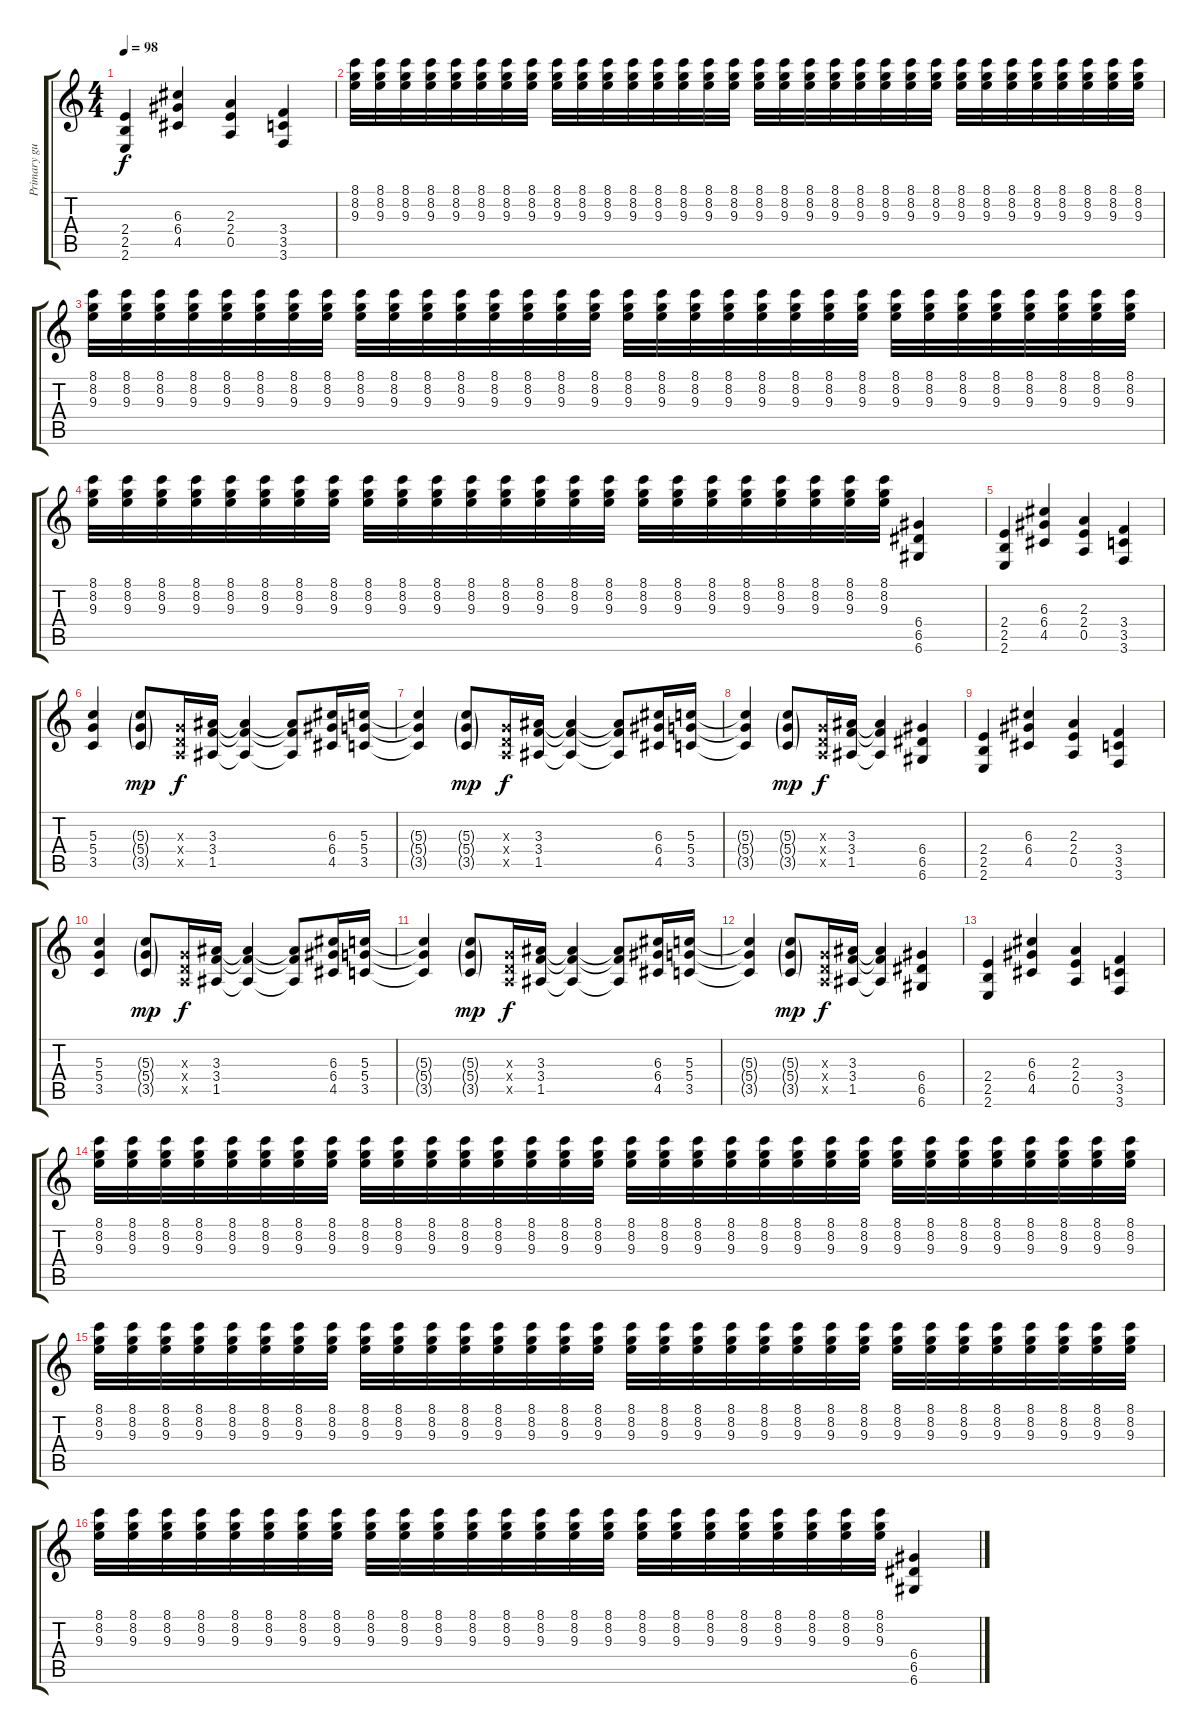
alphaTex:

\track ("Primary guitar" "Primary gu") {instrument electricguitarjazz}
\staff {score tabs}
\tuning (E4 B3 G3 D3 A2 D2) {hide}
\ts (4 4)
\tempo 98
\clef g2
\ks c
(2.4 2.5 2.6).4{dy f} (6.3 6.4 4.5).4 (2.3 2.4 0.5).4 (3.4 3.5 3.6).4 |
(8.1 8.2 9.3).32 (8.1 8.2 9.3).32 (8.1 8.2 9.3).32 (8.1 8.2 9.3).32 (8.1 8.2 9.3).32 (8.1 8.2 9.3).32 (8.1 8.2 9.3).32 (8.1 8.2 9.3).32 (8.1 8.2 9.3).32 (8.1 8.2 9.3).32 (8.1 8.2 9.3).32 (8.1 8.2 9.3).32 (8.1 8.2 9.3).32 (8.1 8.2 9.3).32 (8.1 8.2 9.3).32 (8.1 8.2 9.3).32 (8.1 8.2 9.3).32 (8.1 8.2 9.3).32 (8.1 8.2 9.3).32 (8.1 8.2 9.3).32 (8.1 8.2 9.3).32 (8.1 8.2 9.3).32 (8.1 8.2 9.3).32 (8.1 8.2 9.3).32 (8.1 8.2 9.3).32 (8.1 8.2 9.3).32 (8.1 8.2 9.3).32 (8.1 8.2 9.3).32 (8.1 8.2 9.3).32 (8.1 8.2 9.3).32 (8.1 8.2 9.3).32 (8.1 8.2 9.3).32 |
(8.1 8.2 9.3).32 (8.1 8.2 9.3).32 (8.1 8.2 9.3).32 (8.1 8.2 9.3).32 (8.1 8.2 9.3).32 (8.1 8.2 9.3).32 (8.1 8.2 9.3).32 (8.1 8.2 9.3).32 (8.1 8.2 9.3).32 (8.1 8.2 9.3).32 (8.1 8.2 9.3).32 (8.1 8.2 9.3).32 (8.1 8.2 9.3).32 (8.1 8.2 9.3).32 (8.1 8.2 9.3).32 (8.1 8.2 9.3).32 (8.1 8.2 9.3).32 (8.1 8.2 9.3).32 (8.1 8.2 9.3).32 (8.1 8.2 9.3).32 (8.1 8.2 9.3).32 (8.1 8.2 9.3).32 (8.1 8.2 9.3).32 (8.1 8.2 9.3).32 (8.1 8.2 9.3).32 (8.1 8.2 9.3).32 (8.1 8.2 9.3).32 (8.1 8.2 9.3).32 (8.1 8.2 9.3).32 (8.1 8.2 9.3).32 (8.1 8.2 9.3).32 (8.1 8.2 9.3).32 |
(8.1 8.2 9.3).32 (8.1 8.2 9.3).32 (8.1 8.2 9.3).32 (8.1 8.2 9.3).32 (8.1 8.2 9.3).32 (8.1 8.2 9.3).32 (8.1 8.2 9.3).32 (8.1 8.2 9.3).32 (8.1 8.2 9.3).32 (8.1 8.2 9.3).32 (8.1 8.2 9.3).32 (8.1 8.2 9.3).32 (8.1 8.2 9.3).32 (8.1 8.2 9.3).32 (8.1 8.2 9.3).32 (8.1 8.2 9.3).32 (8.1 8.2 9.3).32 (8.1 8.2 9.3).32 (8.1 8.2 9.3).32 (8.1 8.2 9.3).32 (8.1 8.2 9.3).32 (8.1 8.2 9.3).32 (8.1 8.2 9.3).32 (8.1 8.2 9.3).32 (6.4 6.5 6.6).4 |
(2.4 2.5 2.6).4 (6.3 6.4 4.5).4 (2.3 2.4 0.5).4 (3.4 3.5 3.6).4 |
(5.3 5.4 3.5).4 (5.3{g} 5.4{g} 3.5{g}).8{dy mp} (0.3{x} 0.4{x} 0.5{x}).16{dy f} (3.3 3.4 1.5).16 (3.3{t} 3.4{t} 1.5{t}).4 (3.3{t} 3.4{t} 1.5{t}).8 (6.3 6.4 4.5).16 (5.3 5.4 3.5).16 |
(5.3{t} 5.4{t} 3.5{t}).4 (5.3{g} 5.4{g} 3.5{g}).8{dy mp} (0.3{x} 0.4{x} 0.5{x}).16{dy f} (3.3 3.4 1.5).16 (3.3{t} 3.4{t} 1.5{t}).4 (3.3{t} 3.4{t} 1.5{t}).8 (6.3 6.4 4.5).16 (5.3 5.4 3.5).16 |
(5.3{t} 5.4{t} 3.5{t}).4 (5.3{g} 5.4{g} 3.5{g}).8{dy mp} (0.3{x} 0.4{x} 0.5{x}).16{dy f} (3.3 3.4 1.5).16 (3.3{t} 3.4{t} 1.5{t}).4 (6.4 6.5 6.6).4 |
(2.4 2.5 2.6).4 (6.3 6.4 4.5).4 (2.3 2.4 0.5).4 (3.4 3.5 3.6).4 |
(5.3 5.4 3.5).4 (5.3{g} 5.4{g} 3.5{g}).8{dy mp} (0.3{x} 0.4{x} 0.5{x}).16{dy f} (3.3 3.4 1.5).16 (3.3{t} 3.4{t} 1.5{t}).4 (3.3{t} 3.4{t} 1.5{t}).8 (6.3 6.4 4.5).16 (5.3 5.4 3.5).16 |
(5.3{t} 5.4{t} 3.5{t}).4 (5.3{g} 5.4{g} 3.5{g}).8{dy mp} (0.3{x} 0.4{x} 0.5{x}).16{dy f} (3.3 3.4 1.5).16 (3.3{t} 3.4{t} 1.5{t}).4 (3.3{t} 3.4{t} 1.5{t}).8 (6.3 6.4 4.5).16 (5.3 5.4 3.5).16 |
(5.3{t} 5.4{t} 3.5{t}).4 (5.3{g} 5.4{g} 3.5{g}).8{dy mp} (0.3{x} 0.4{x} 0.5{x}).16{dy f} (3.3 3.4 1.5).16 (3.3{t} 3.4{t} 1.5{t}).4 (6.4 6.5 6.6).4 |
(2.4 2.5 2.6).4 (6.3 6.4 4.5).4 (2.3 2.4 0.5).4 (3.4 3.5 3.6).4 |
(8.1 8.2 9.3).32 (8.1 8.2 9.3).32 (8.1 8.2 9.3).32 (8.1 8.2 9.3).32 (8.1 8.2 9.3).32 (8.1 8.2 9.3).32 (8.1 8.2 9.3).32 (8.1 8.2 9.3).32 (8.1 8.2 9.3).32 (8.1 8.2 9.3).32 (8.1 8.2 9.3).32 (8.1 8.2 9.3).32 (8.1 8.2 9.3).32 (8.1 8.2 9.3).32 (8.1 8.2 9.3).32 (8.1 8.2 9.3).32 (8.1 8.2 9.3).32 (8.1 8.2 9.3).32 (8.1 8.2 9.3).32 (8.1 8.2 9.3).32 (8.1 8.2 9.3).32 (8.1 8.2 9.3).32 (8.1 8.2 9.3).32 (8.1 8.2 9.3).32 (8.1 8.2 9.3).32 (8.1 8.2 9.3).32 (8.1 8.2 9.3).32 (8.1 8.2 9.3).32 (8.1 8.2 9.3).32 (8.1 8.2 9.3).32 (8.1 8.2 9.3).32 (8.1 8.2 9.3).32 |
(8.1 8.2 9.3).32 (8.1 8.2 9.3).32 (8.1 8.2 9.3).32 (8.1 8.2 9.3).32 (8.1 8.2 9.3).32 (8.1 8.2 9.3).32 (8.1 8.2 9.3).32 (8.1 8.2 9.3).32 (8.1 8.2 9.3).32 (8.1 8.2 9.3).32 (8.1 8.2 9.3).32 (8.1 8.2 9.3).32 (8.1 8.2 9.3).32 (8.1 8.2 9.3).32 (8.1 8.2 9.3).32 (8.1 8.2 9.3).32 (8.1 8.2 9.3).32 (8.1 8.2 9.3).32 (8.1 8.2 9.3).32 (8.1 8.2 9.3).32 (8.1 8.2 9.3).32 (8.1 8.2 9.3).32 (8.1 8.2 9.3).32 (8.1 8.2 9.3).32 (8.1 8.2 9.3).32 (8.1 8.2 9.3).32 (8.1 8.2 9.3).32 (8.1 8.2 9.3).32 (8.1 8.2 9.3).32 (8.1 8.2 9.3).32 (8.1 8.2 9.3).32 (8.1 8.2 9.3).32 |
(8.1 8.2 9.3).32 (8.1 8.2 9.3).32 (8.1 8.2 9.3).32 (8.1 8.2 9.3).32 (8.1 8.2 9.3).32 (8.1 8.2 9.3).32 (8.1 8.2 9.3).32 (8.1 8.2 9.3).32 (8.1 8.2 9.3).32 (8.1 8.2 9.3).32 (8.1 8.2 9.3).32 (8.1 8.2 9.3).32 (8.1 8.2 9.3).32 (8.1 8.2 9.3).32 (8.1 8.2 9.3).32 (8.1 8.2 9.3).32 (8.1 8.2 9.3).32 (8.1 8.2 9.3).32 (8.1 8.2 9.3).32 (8.1 8.2 9.3).32 (8.1 8.2 9.3).32 (8.1 8.2 9.3).32 (8.1 8.2 9.3).32 (8.1 8.2 9.3).32 (6.4 6.5 6.6).4
